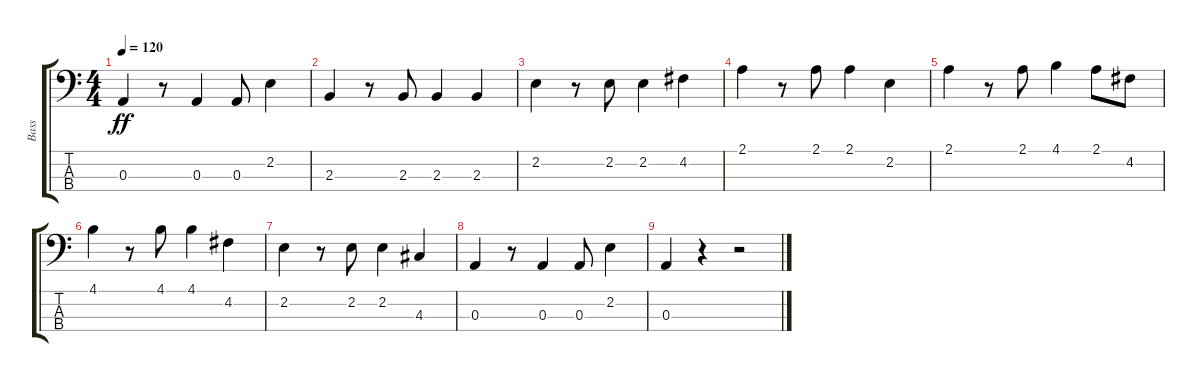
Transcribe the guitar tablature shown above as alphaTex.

\track ("Bass" "Bass") {instrument fretlessbass}
\staff {score tabs}
\tuning (G2 D2 A1 E1) {hide}
\ts (4 4)
\tempo 120
\clef f4
\ks c
0.3.4{dy ff} r.8 0.3.4 0.3.8 2.2.4 |
2.3.4 r.8 2.3.8 2.3.4 2.3.4 |
2.2.4 r.8 2.2.8 2.2.4 4.2.4 |
2.1.4 r.8 2.1.8 2.1.4 2.2.4 |
2.1.4 r.8 2.1.8 4.1.4 2.1.8 4.2.8 |
4.1.4 r.8 4.1.8 4.1.4 4.2.4 |
2.2.4 r.8 2.2.8 2.2.4 4.3.4 |
0.3.4 r.8 0.3.4 0.3.8 2.2.4 |
0.3.4 r.4 r.2
